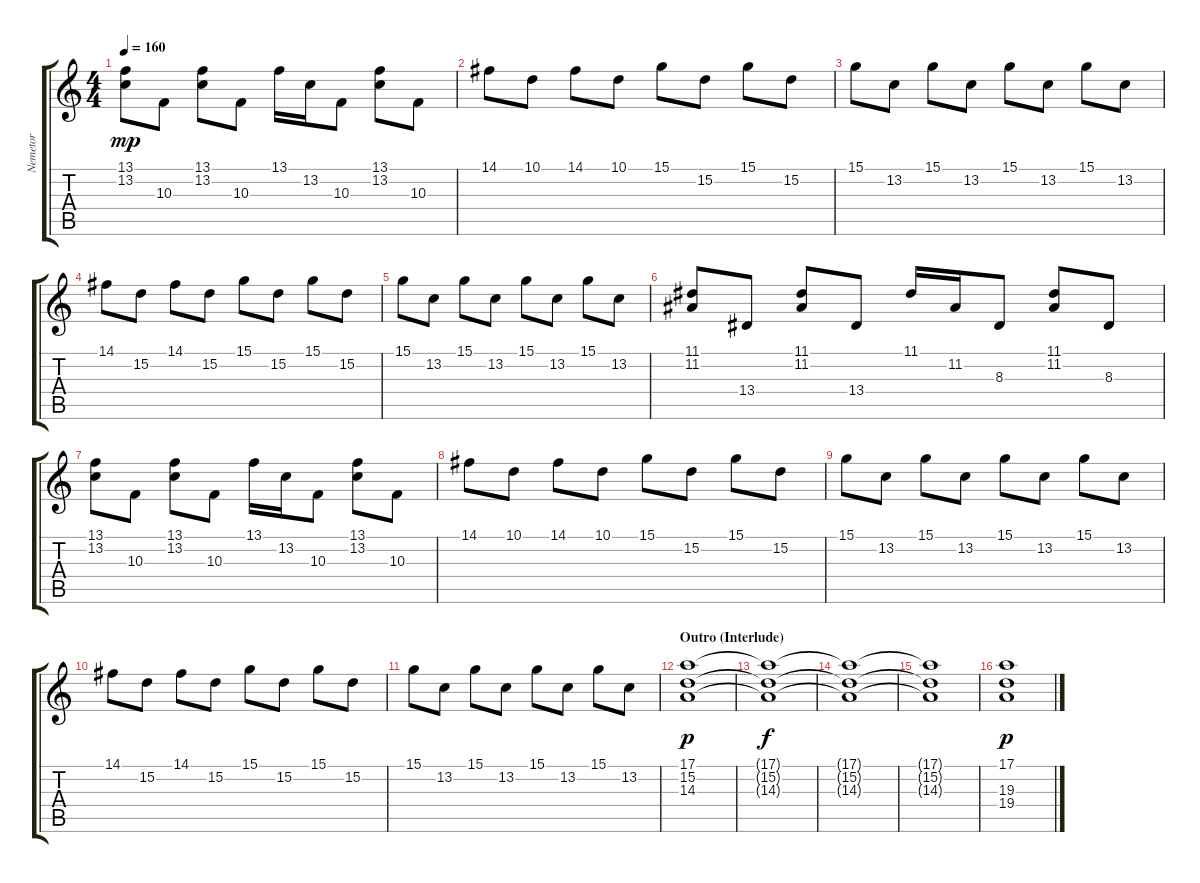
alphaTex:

\track ("Nemetor" "Nemetor") {instrument lead1square}
\staff {score tabs}
\tuning (E4 B3 G3 D3 A2 D2) {hide}
\ts (4 4)
\tempo 160
\clef g2
\ks c
(13.1 13.2).8{dy mp} 10.3.8 (13.1 13.2).8 10.3.8 13.1.16 13.2.16 10.3.8 (13.1 13.2).8 10.3.8 |
14.1.8 10.1.8 14.1.8 10.1.8 15.1.8 15.2.8 15.1.8 15.2.8 |
15.1.8 13.2.8 15.1.8 13.2.8 15.1.8 13.2.8 15.1.8 13.2.8 |
14.1.8 15.2.8 14.1.8 15.2.8 15.1.8 15.2.8 15.1.8 15.2.8 |
15.1.8 13.2.8 15.1.8 13.2.8 15.1.8 13.2.8 15.1.8 13.2.8 |
(11.1 11.2).8 13.4.8 (11.1 11.2).8 13.4.8 11.1.16 11.2.16 8.3.8 (11.1 11.2).8 8.3.8 |
(13.1 13.2).8 10.3.8 (13.1 13.2).8 10.3.8 13.1.16 13.2.16 10.3.8 (13.1 13.2).8 10.3.8 |
14.1.8 10.1.8 14.1.8 10.1.8 15.1.8 15.2.8 15.1.8 15.2.8 |
15.1.8 13.2.8 15.1.8 13.2.8 15.1.8 13.2.8 15.1.8 13.2.8 |
14.1.8 15.2.8 14.1.8 15.2.8 15.1.8 15.2.8 15.1.8 15.2.8 |
15.1.8 13.2.8 15.1.8 13.2.8 15.1.8 13.2.8 15.1.8 13.2.8 |
\section ("" "Outro (Interlude)")
(17.1 15.2 14.3).1{dy p} |
(17.1{t} 15.2{t} 14.3{t}).1{dy f} |
(17.1{t} 15.2{t} 14.3{t}).1 |
(17.1{t} 15.2{t} 14.3{t}).1 |
(17.1 19.3 19.4).1{dy p}
